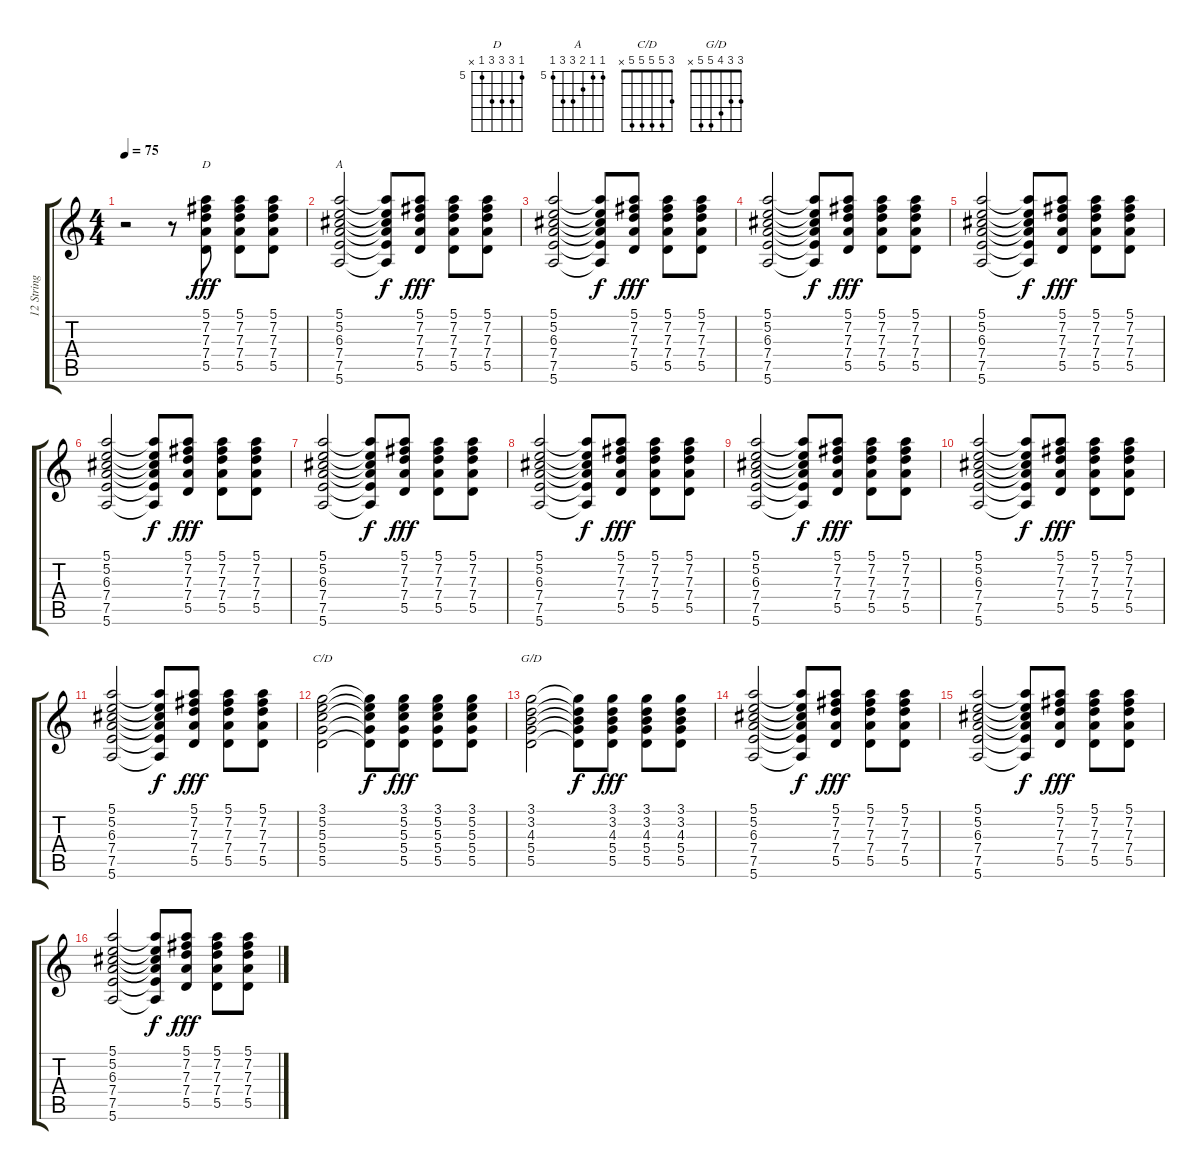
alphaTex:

\track ("12 String Guitar right" "12 String ") {instrument acousticguitarsteel}
\staff {score tabs}
\tuning (E4 B3 G3 D3 A2 E2) {hide}
\chord ("D" 5 7 7 7 5 x) {firstfret 5}
\chord ("A" 5 5 6 7 7 5) {firstfret 5}
\chord ("C/D" 3 5 5 5 5 x)
\chord ("G/D" 3 3 4 5 5 x)
\ts (4 4)
\tempo 75
\clef g2
\ks c
r.2{dy fff instrument acousticguitarsteel} r.8 (5.1 7.2 7.3 7.4 5.5).8{ch "D"} (5.1 7.2 7.3 7.4 5.5).8 (5.1 7.2 7.3 7.4 5.5).8 |
(5.1 5.2 6.3 7.4 7.5 5.6).2{ch "A"} (5.1{t} 5.2{t} 6.3{t} 7.4{t} 7.5{t} 5.6{t}).8{dy f} (5.1 7.2 7.3 7.4 5.5).8{dy fff} (5.1 7.2 7.3 7.4 5.5).8 (5.1 7.2 7.3 7.4 5.5).8 |
(5.1 5.2 6.3 7.4 7.5 5.6).2 (5.1{t} 5.2{t} 6.3{t} 7.4{t} 7.5{t} 5.6{t}).8{dy f} (5.1 7.2 7.3 7.4 5.5).8{dy fff} (5.1 7.2 7.3 7.4 5.5).8 (5.1 7.2 7.3 7.4 5.5).8 |
(5.1 5.2 6.3 7.4 7.5 5.6).2 (5.1{t} 5.2{t} 6.3{t} 7.4{t} 7.5{t} 5.6{t}).8{dy f} (5.1 7.2 7.3 7.4 5.5).8{dy fff} (5.1 7.2 7.3 7.4 5.5).8 (5.1 7.2 7.3 7.4 5.5).8 |
(5.1 5.2 6.3 7.4 7.5 5.6).2 (5.1{t} 5.2{t} 6.3{t} 7.4{t} 7.5{t} 5.6{t}).8{dy f} (5.1 7.2 7.3 7.4 5.5).8{dy fff} (5.1 7.2 7.3 7.4 5.5).8 (5.1 7.2 7.3 7.4 5.5).8 |
(5.1 5.2 6.3 7.4 7.5 5.6).2 (5.1{t} 5.2{t} 6.3{t} 7.4{t} 7.5{t} 5.6{t}).8{dy f} (5.1 7.2 7.3 7.4 5.5).8{dy fff} (5.1 7.2 7.3 7.4 5.5).8 (5.1 7.2 7.3 7.4 5.5).8 |
(5.1 5.2 6.3 7.4 7.5 5.6).2 (5.1{t} 5.2{t} 6.3{t} 7.4{t} 7.5{t} 5.6{t}).8{dy f} (5.1 7.2 7.3 7.4 5.5).8{dy fff} (5.1 7.2 7.3 7.4 5.5).8 (5.1 7.2 7.3 7.4 5.5).8 |
(5.1 5.2 6.3 7.4 7.5 5.6).2 (5.1{t} 5.2{t} 6.3{t} 7.4{t} 7.5{t} 5.6{t}).8{dy f} (5.1 7.2 7.3 7.4 5.5).8{dy fff} (5.1 7.2 7.3 7.4 5.5).8 (5.1 7.2 7.3 7.4 5.5).8 |
(5.1 5.2 6.3 7.4 7.5 5.6).2 (5.1{t} 5.2{t} 6.3{t} 7.4{t} 7.5{t} 5.6{t}).8{dy f} (5.1 7.2 7.3 7.4 5.5).8{dy fff} (5.1 7.2 7.3 7.4 5.5).8 (5.1 7.2 7.3 7.4 5.5).8 |
(5.1 5.2 6.3 7.4 7.5 5.6).2 (5.1{t} 5.2{t} 6.3{t} 7.4{t} 7.5{t} 5.6{t}).8{dy f} (5.1 7.2 7.3 7.4 5.5).8{dy fff} (5.1 7.2 7.3 7.4 5.5).8 (5.1 7.2 7.3 7.4 5.5).8 |
(5.1 5.2 6.3 7.4 7.5 5.6).2 (5.1{t} 5.2{t} 6.3{t} 7.4{t} 7.5{t} 5.6{t}).8{dy f} (5.1 7.2 7.3 7.4 5.5).8{dy fff} (5.1 7.2 7.3 7.4 5.5).8 (5.1 7.2 7.3 7.4 5.5).8 |
(3.1 5.2 5.3 5.4 5.5).2{ch "C/D"} (3.1{t} 5.2{t} 5.3{t} 5.4{t} 5.5{t}).8{dy f} (3.1 5.2 5.3 5.4 5.5).8{dy fff} (3.1 5.2 5.3 5.4 5.5).8 (3.1 5.2 5.3 5.4 5.5).8 |
(3.1 3.2 4.3 5.4 5.5).2{ch "G/D"} (3.1{t} 3.2{t} 4.3{t} 5.4{t} 5.5{t}).8{dy f} (3.1 3.2 4.3 5.4 5.5).8{dy fff} (3.1 3.2 4.3 5.4 5.5).8 (3.1 3.2 4.3 5.4 5.5).8 |
(5.1 5.2 6.3 7.4 7.5 5.6).2 (5.1{t} 5.2{t} 6.3{t} 7.4{t} 7.5{t} 5.6{t}).8{dy f} (5.1 7.2 7.3 7.4 5.5).8{dy fff} (5.1 7.2 7.3 7.4 5.5).8 (5.1 7.2 7.3 7.4 5.5).8 |
(5.1 5.2 6.3 7.4 7.5 5.6).2 (5.1{t} 5.2{t} 6.3{t} 7.4{t} 7.5{t} 5.6{t}).8{dy f} (5.1 7.2 7.3 7.4 5.5).8{dy fff} (5.1 7.2 7.3 7.4 5.5).8 (5.1 7.2 7.3 7.4 5.5).8 |
(5.1 5.2 6.3 7.4 7.5 5.6).2 (5.1{t} 5.2{t} 6.3{t} 7.4{t} 7.5{t} 5.6{t}).8{dy f} (5.1 7.2 7.3 7.4 5.5).8{dy fff} (5.1 7.2 7.3 7.4 5.5).8 (5.1 7.2 7.3 7.4 5.5).8
